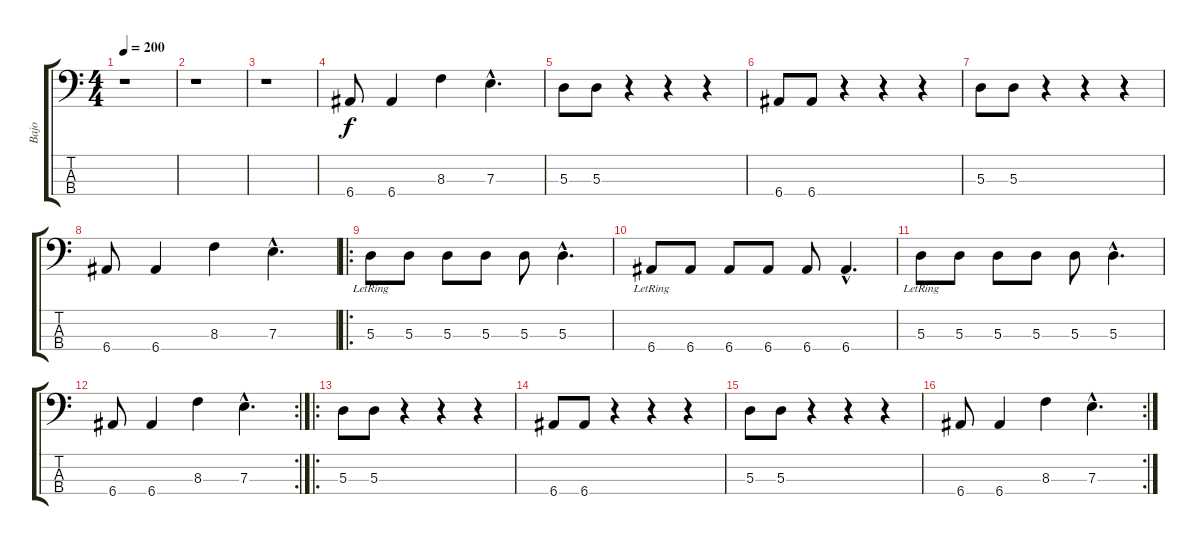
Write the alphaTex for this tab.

\track ("Bajo" "Bajo") {instrument electricbassfinger}
\staff {score tabs}
\tuning (G2 D2 A1 E1) {hide}
\ts (4 4)
\tempo 200
\clef f4
\ks c
r.1{dy f instrument electricbassfinger} |
r.1 |
r.1 |
6.4.8 6.4.4 8.3.4 7.3{hac}.4{d} |
5.3.8 5.3.8 r.4 r.4 r.4 |
6.4.8 6.4.8 r.4 r.4 r.4 |
5.3.8 5.3.8 r.4 r.4 r.4 |
6.4.8 6.4.4 8.3.4 7.3{hac}.4{d} |
\ro
5.3{lr}.8 5.3.8 5.3.8 5.3.8 5.3.8 5.3{hac}.4{d} |
6.4{lr}.8 6.4.8 6.4.8 6.4.8 6.4.8 6.4{hac}.4{d} |
5.3{lr}.8 5.3.8 5.3.8 5.3.8 5.3.8 5.3{hac}.4{d} |
\rc 2
6.4.8 6.4.4 8.3.4 7.3{hac}.4{d} |
\ro
5.3.8 5.3.8 r.4 r.4 r.4 |
6.4.8 6.4.8 r.4 r.4 r.4 |
5.3.8 5.3.8 r.4 r.4 r.4 |
\rc 2
6.4.8 6.4.4 8.3.4 7.3{hac}.4{d}
